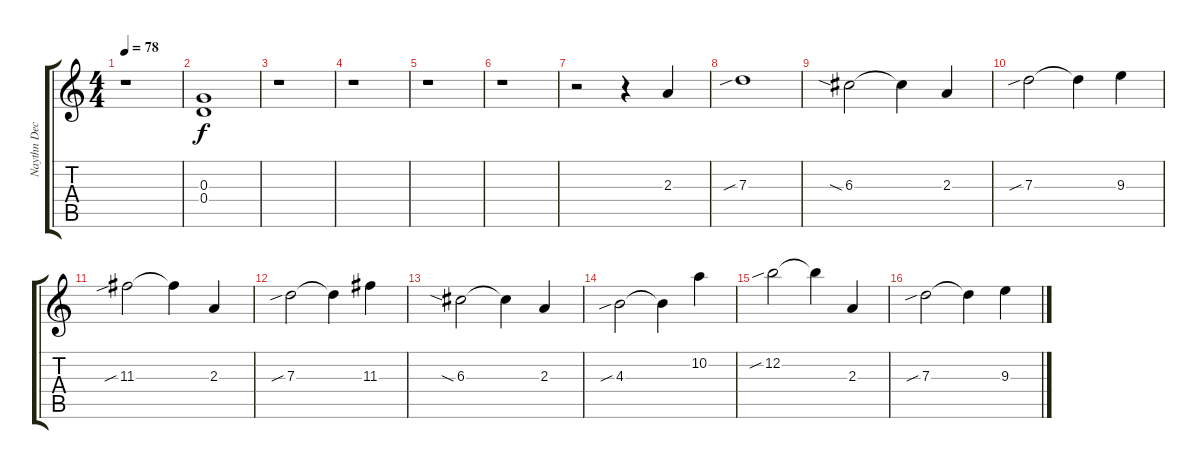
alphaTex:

\track ("Naythn December (Solo Guitar)" "Naythn Dec") {instrument distortionguitar}
\staff {score tabs}
\tuning (E4 B3 G3 D3 A2 E2) {hide}
\ts (4 4)
\tempo 78
\clef g2
\ks c
r.1{dy f} |
(0.3 0.4).1 |
r.1 |
r.1 |
r.1 |
r.1 |
r.2 r.4 2.3.4 |
7.3{sib}.1 |
6.3{sia}.2 6.3{t}.4 2.3.4 |
7.3{sib}.2 7.3{t}.4 9.3.4 |
11.3{sib}.2 11.3{t}.4 2.3.4 |
7.3{sib}.2 7.3{t}.4 11.3.4 |
6.3{sia}.2 6.3{t}.4 2.3.4 |
4.3{sib}.2 4.3{t}.4 10.2.4 |
12.2{sib}.2 12.2{t}.4 2.3.4 |
7.3{sib}.2 7.3{t}.4 9.3.4
